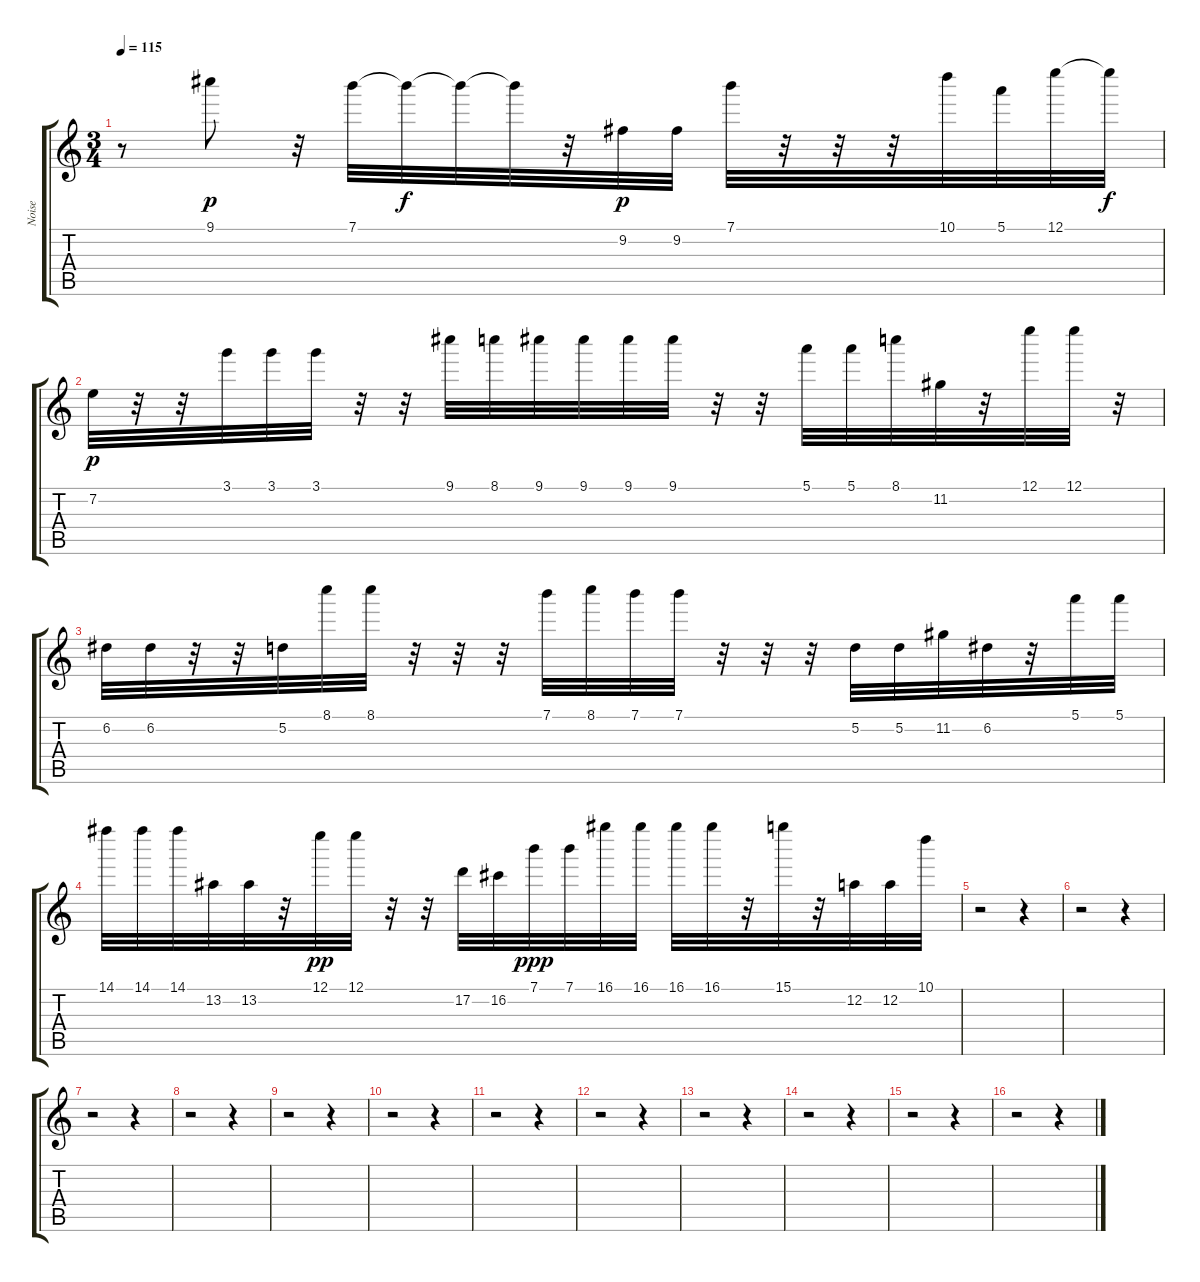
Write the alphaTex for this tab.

\track ("Noise" "Noise") {instrument telephonering}
\staff {score tabs}
\tuning (E6 A4 Eb4 D3 A2 E2) {hide}
\ts (3 4)
\tempo 115
\clef g2
\ks c
r.8{dy p instrument telephonering} 9.1.8 r.32 7.1.32 7.1{t}.32{dy f} 7.1{t}.32 7.1{t}.32 r.32 9.2.32{dy p} 9.2.32 7.1.32 r.32 r.32 r.32 10.1.32 5.1.32 12.1.32 12.1{t}.32{dy f} |
7.2.32{dy p} r.32 r.32 3.1.32 3.1.32 3.1.32 r.32 r.32 9.1.32 8.1.32 9.1.32 9.1.32 9.1.32 9.1.32 r.32 r.32 5.1.32 5.1.32 8.1.32 11.2.32 r.32 12.1.32 12.1.32 r.32 |
6.2.32 6.2.32 r.32 r.32 5.2.32 8.1.32 8.1.32 r.32 r.32 r.32 7.1.32 8.1.32 7.1.32 7.1.32 r.32 r.32 r.32 5.2.32 5.2.32 11.2.32 6.2.32 r.32 5.1.32 5.1.32 |
14.1.32 14.1.32 14.1.32 13.2.32 13.2.32 r.32 12.1.32{dy pp} 12.1.32 r.32 r.32 17.2.32 16.2.32 7.1.32{dy ppp} 7.1.32 16.1.32 16.1.32 16.1.32 16.1.32 r.32 15.1.32 r.32 12.2.32 12.2.32 10.1.32 |
r.2 r.4 |
r.2 r.4 |
r.2 r.4 |
r.2 r.4 |
r.2 r.4 |
r.2 r.4 |
r.2 r.4 |
r.2 r.4 |
r.2 r.4 |
r.2 r.4 |
r.2 r.4 |
r.2 r.4
